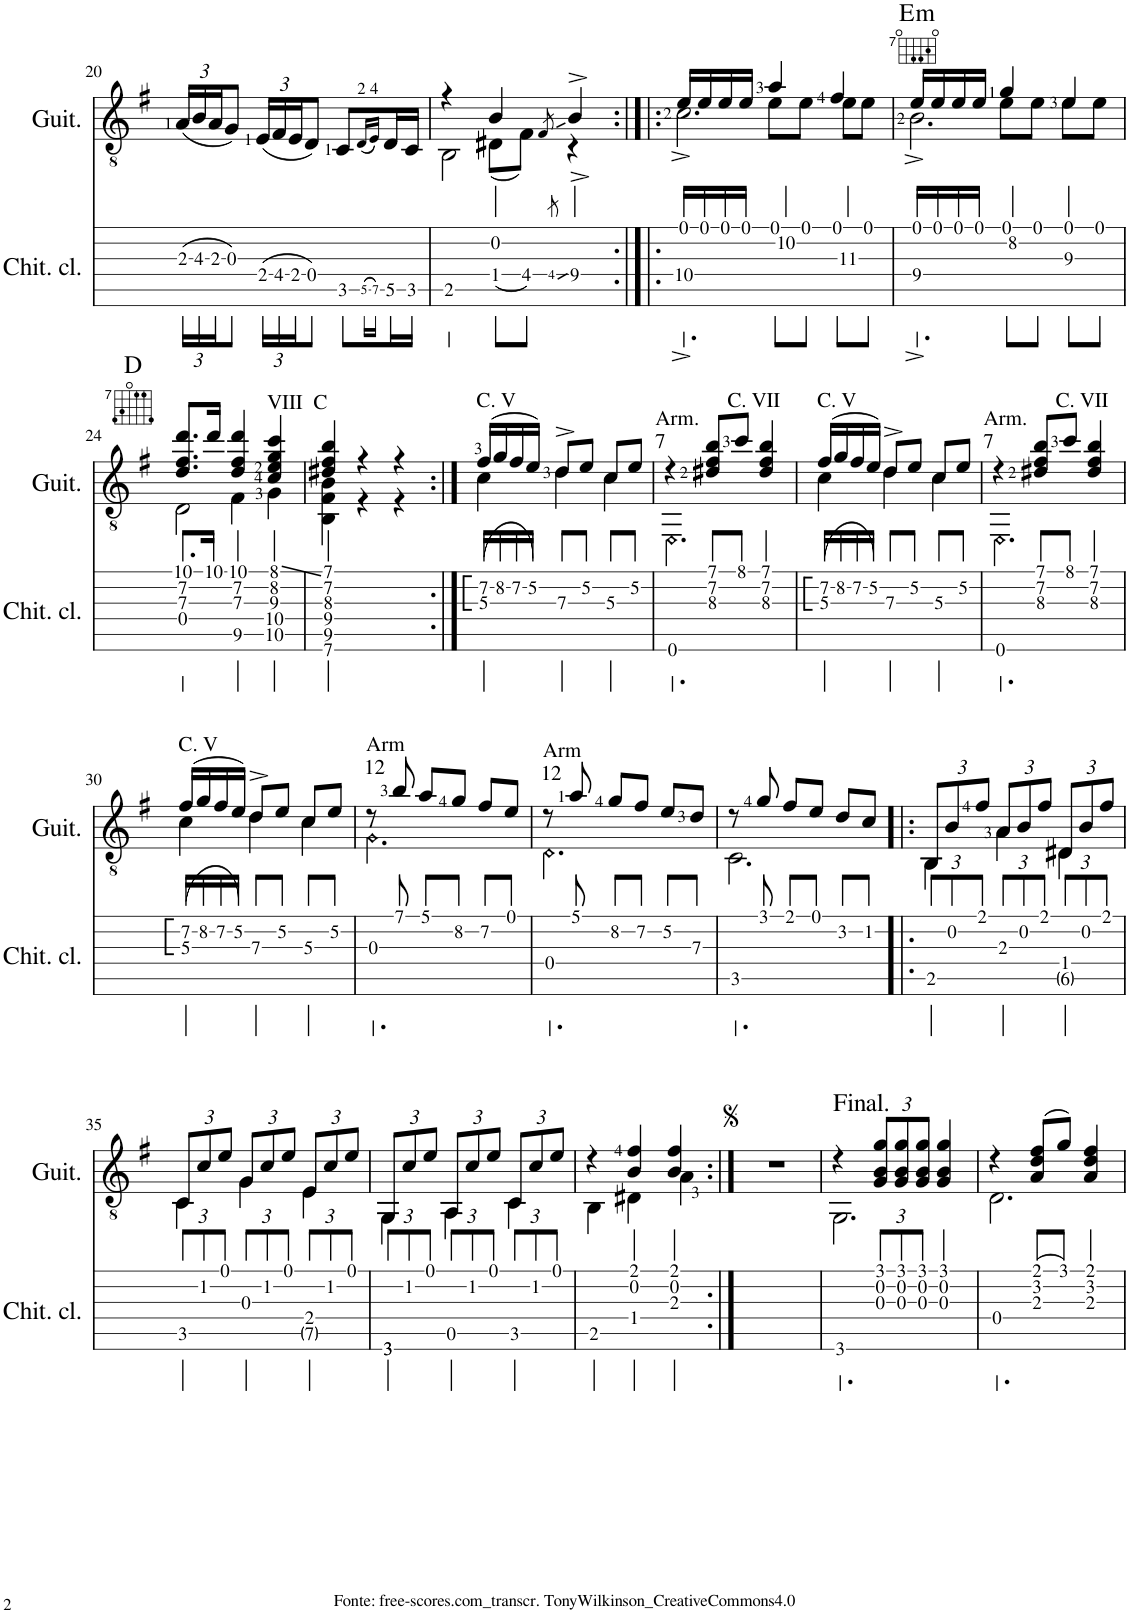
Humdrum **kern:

**kern	**kern	**harte
*part2	*part1	*part1
*staff2	*staff1	*
*I"Chitarra classica	*I"Guitar	*
*I'Chit. cl.	*I'Guit.	*
!!LO:PB:g=z
*	*clefGv2	*
*k[f#]	*k[f#]	*
*M3/4	*M3/4	*
*Xbrackettup	*Xbrackettup	*
=20	=20	=20
(24A\LL	(24A/LL	.
24B\	24B/	.
24A\J	24A/J	.
8G\J)	8G/J)	.
(24E\LL	(24E/LL	.
24F#\	24F#/	.
24E\J	24E/J	.
8D\J)	8D/J)	.
8C\L	8C/L	.
(16qD\LL	(16qD/LL	.
16qE\JJ)	16qE/JJ)	.
16D\L	16D/L	.
16C\JJ	16C/JJ	.
=21	=21	=21
*^	*^	*
*	*^	*	*^	*
4r	4ryy	2BB\	4r	4ryy	2BB\	.
4B/	(8D#X\L	.	4B/	(8D#X\L	.	.
.	8F#\J)	.	.	8F#\J)	.	.
8qF#/	.	.	8qF#/	.	.	.
4B^/	4r	4ryy	4B^/	4r	4ryy	.
=22:|!|:	=22:|!|:	=22:|!|:	=22:|!|:	=22:|!|:	=22:|!|:	=22:|!|:
16e/LL	2.c^\	4ryy	16e/LL	2.c^\	4ryy	.
16e/	.	.	16e/	.	.	.
16e/	.	.	16e/	.	.	.
16e/JJ	.	.	16e/JJ	.	.	.
4a/	.	8e\L	4a/	.	8e\L	.
.	.	8e\J	.	.	8e\J	.
4f#/	.	8e\L	4f#/	.	8e\L	.
.	.	8e\J	.	.	8e\J	.
=23	=23	=23	=23	=23	=23	=23
!	!	!	!	!	!	!LO:H:kt=m
16e/LL	4ryy	2.B^\	16e/LL	4ryy	2.B^\	E:min
16e/	.	.	16e/	.	.	.
16e/	.	.	16e/	.	.	.
16e/JJ	.	.	16e/JJ	.	.	.
4g/	8e\L	.	4g/	8e\L	.	.
.	8e\J	.	.	8e\J	.	.
4e/	8e\L	.	4e/	8e\L	.	.
.	8e\J	.	.	8e\J	.	.
!!LO:LB:g=z	!!	!!
=24	=24	=24	=24	=24	=24	=24
8.d/ 8.f#/ 8.dd/L	2D\	4ryy	8.d/ 8.f#/ 8.dd/L	2D\	4ryy	D:maj
16dd/Jk	.	.	16dd/Jk	.	.	.
4d/ 4f#/ 4dd/	.	4F#\	4d/ 4f#/ 4dd/	.	4F#\	.
!	!	!	!LO:TX:a:t=VIII  C	!	!	!
4c/ 4e/ 4g/ 4cc/	4ryy	4G\	4c/ 4e/ 4g/ 4cc/	4ryy	4G\	.
*	*v	*v	*	*	*	*
*	*	*	*v	*v	*
=25	=25	=25	=25	=25
4d#X/ 4f#/ 4b/	4BB\ 4F#\ 4B\	4d#X/ 4f#/ 4b/	4BB\ 4F#\ 4B\	.
4r	4r	4r	4r	.
4r	4r	4r	4r	.
=26:|!	=26:|!	=26:|!	=26:|!	=26:|!
!	!	!LO:TX:a:t=C. V	!	!
(16f#/LL	4c::\	(16f#/LL	4c\	.
16g/	.	16g/	.	.
16f#/	.	16f#/	.	.
16e/JJ)	.	16e/JJ)	.	.
8d/L	4d\	8d^/L	4d\	.
8e/J	.	8e/J	.	.
8c/L	4c\	8c/L	4c\	.
8e/J	.	8e/J	.	.
=27	=27	=27	=27	=27
!	!	!LO:TX:a:t=C. VII	!	!
!	!	!LO:TX:a:t=Arm.	!	!
!	!	!LO:TX:a:t=7	!	!
4r	2.EE\	4r	2.EE\	.
8d#X/ 8f#/ 8b/L	.	8d#X/ 8f#/ 8b/L	.	.
8cc/J	.	8cc/J	.	.
4d#/ 4f#/ 4b/	.	4d#/ 4f#/ 4b/	.	.
=28	=28	=28	=28	=28
!	!	!LO:TX:a:t=C. V	!	!
(16f#/LL	4c::\	(16f#/LL	4c\	.
16g/	.	16g/	.	.
16f#/	.	16f#/	.	.
16e/JJ)	.	16e/JJ)	.	.
8d/L	4d\	8d^/L	4d\	.
8e/J	.	8e/J	.	.
8c/L	4c\	8c/L	4c\	.
8e/J	.	8e/J	.	.
=29	=29	=29	=29	=29
!	!	!LO:TX:a:t=C. VII	!	!
!	!	!LO:TX:a:t=Arm.	!	!
!	!	!LO:TX:a:t=7	!	!
4r	2.EE\	4r	2.EE\	.
8d#X/ 8f#/ 8b/L	.	8d#X/ 8f#/ 8b/L	.	.
8cc/J	.	8cc/J	.	.
4d#/ 4f#/ 4b/	.	4d#/ 4f#/ 4b/	.	.
!!LO:LB:g=z	!!
=30	=30	=30	=30	=30
!	!	!LO:TX:a:t=C. V	!	!
(16f#/LL	4c::\	(16f#/LL	4c\	.
16g/	.	16g/	.	.
16f#/	.	16f#/	.	.
16e/JJ)	.	16e/JJ)	.	.
8d/L	4d\	8d^/L	4d\	.
8e/J	.	8e/J	.	.
8c/L	4c\	8c/L	4c\	.
8e/J	.	8e/J	.	.
=31	=31	=31	=31	=31
!	!	!LO:TX:a:t=Arm	!	!
!	!	!LO:TX:a:t=12	!	!
8r	2.G\	8r	2.G\	.
8b/	.	8b/	.	.
8a/L	.	8a/L	.	.
8g/J	.	8g/J	.	.
8f#/L	.	8f#/L	.	.
8e/J	.	8e/J	.	.
=32	=32	=32	=32	=32
!	!	!LO:TX:a:t=Arm	!	!
!	!	!LO:TX:a:t=12	!	!
8r	2.D\	8r	2.D\	.
8a/	.	8a/	.	.
8g/L	.	8g/L	.	.
8f#/J	.	8f#/J	.	.
8e/L	.	8e/L	.	.
8d/J	.	8d/J	.	.
=33	=33	=33	=33	=33
8r	2.C\	8r	2.C\	.
8g/	.	8g/	.	.
8f#/L	.	8f#/L	.	.
8e/J	.	8e/J	.	.
8d/L	.	8d/L	.	.
8c/J	.	8c/J	.	.
=34!|:	=34!|:	=34!|:	=34!|:	=34!|:
12BB/L	4BB\	12BB/L	4BB\	.
12B/	.	12B/	.	.
12f#/J	.	12f#/J	.	.
12A/L	4A\	12A/L	4A\	.
12B/	.	12B/	.	.
12f#/J	.	12f#/J	.	.
12D#X/L	4D#\	12D#X/L	4D#\	.
12B/	.	12B/	.	.
12f#/J	.	12f#/J	.	.
!!LO:LB:g=z	!!
=35	=35	=35	=35	=35
12C/L	4C\	12C/L	4C\	.
12c/	.	12c/	.	.
12e/J	.	12e/J	.	.
12G/L	4G\	12G/L	4G\	.
12c/	.	12c/	.	.
12e/J	.	12e/J	.	.
12E/L	4E\	12E/L	4E\	.
12c/	.	12c/	.	.
12e/J	.	12e/J	.	.
=36	=36	=36	=36	=36
12GG/L	4GG\	12GG/L	4GG\	.
12c/	.	12c/	.	.
12e/J	.	12e/J	.	.
12AA/L	4AA\	12AA/L	4AA\	.
12c/	.	12c/	.	.
12e/J	.	12e/J	.	.
12C/L	4C\	12C/L	4C\	.
12c/	.	12c/	.	.
12e/J	.	12e/J	.	.
=37	=37	=37	=37	=37
4r	4BB\	4r	4BB\	.
4B/ 4f#/	4D#X\	4B/ 4f#/	4D#X\	.
4B/ 4f#/	4A\	4B/ 4f#/	4A\	.
*v	*v	*	*	*
*	*v	*v	*
=38:|!	=38:|!	=38:|!
2.r	2.r	.
=39	=39	=39
*^	*^	*
!	!	!LO:TX:a:t=Final.	!	!
4r	2.GG\	4r	2.GG\	.
12G/ 12B/ 12g/L	.	12G/ 12B/ 12g/L	.	.
12G/ 12B/ 12g/	.	12G/ 12B/ 12g/	.	.
12G/ 12B/ 12g/J	.	12G/ 12B/ 12g/J	.	.
4G/ 4B/ 4g/	.	4G/ 4B/ 4g/	.	.
=40	=40	=40	=40	=40
4r	2.D\	4r	2.D\	.
(8A/ 8d/ 8f#/L	.	(8A/ 8d/ 8f#/L	.	.
8g/J)	.	8g/J)	.	.
4A/ 4d/ 4f#/	.	4A/ 4d/ 4f#/	.	.
*v	*v	*	*	*
*	*v	*v	*
=	=	=
*-	*-	*-
